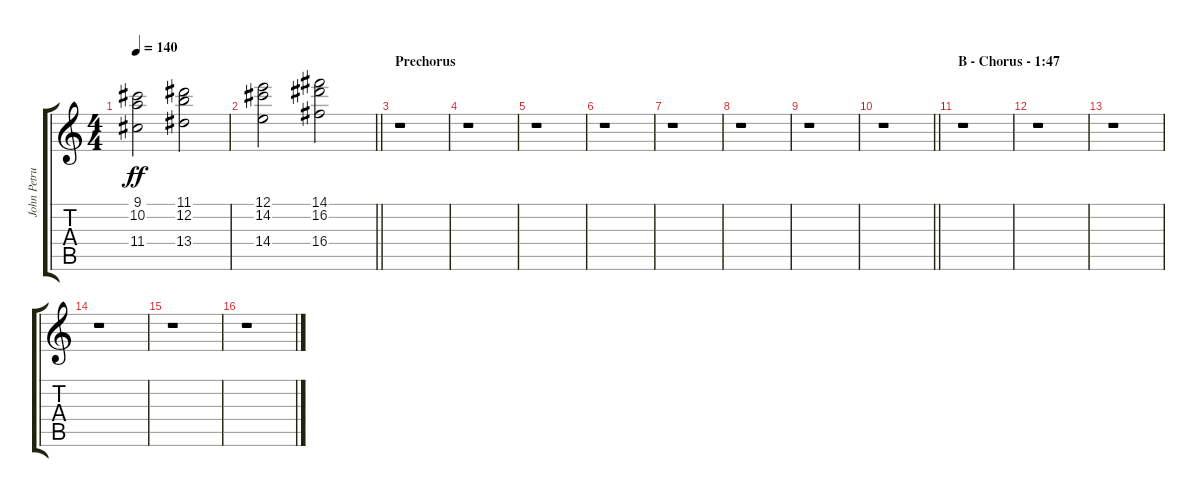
\track ("John Petrucci Solo" "John Petru") {instrument distortionguitar}
\staff {score tabs}
\tuning (E4 B3 G3 D3 A2 E2) {hide}
\ts (4 4)
\tempo 140
\clef g2
\ks c
(9.1 10.2 11.4).2{dy ff} (11.1 12.2 13.4).2 |
\barLineRight lightlight
(12.1 14.2 14.4).2 (14.1 16.2 16.4).2 |
\section ("" "Prechorus")
r.1 |
r.1 |
r.1 |
r.1 |
r.1 |
r.1 |
r.1 |
\barLineRight lightlight
r.1 |
\section ("" "B - Chorus - 1:47")
r.1 |
r.1 |
r.1 |
r.1 |
r.1 |
r.1
